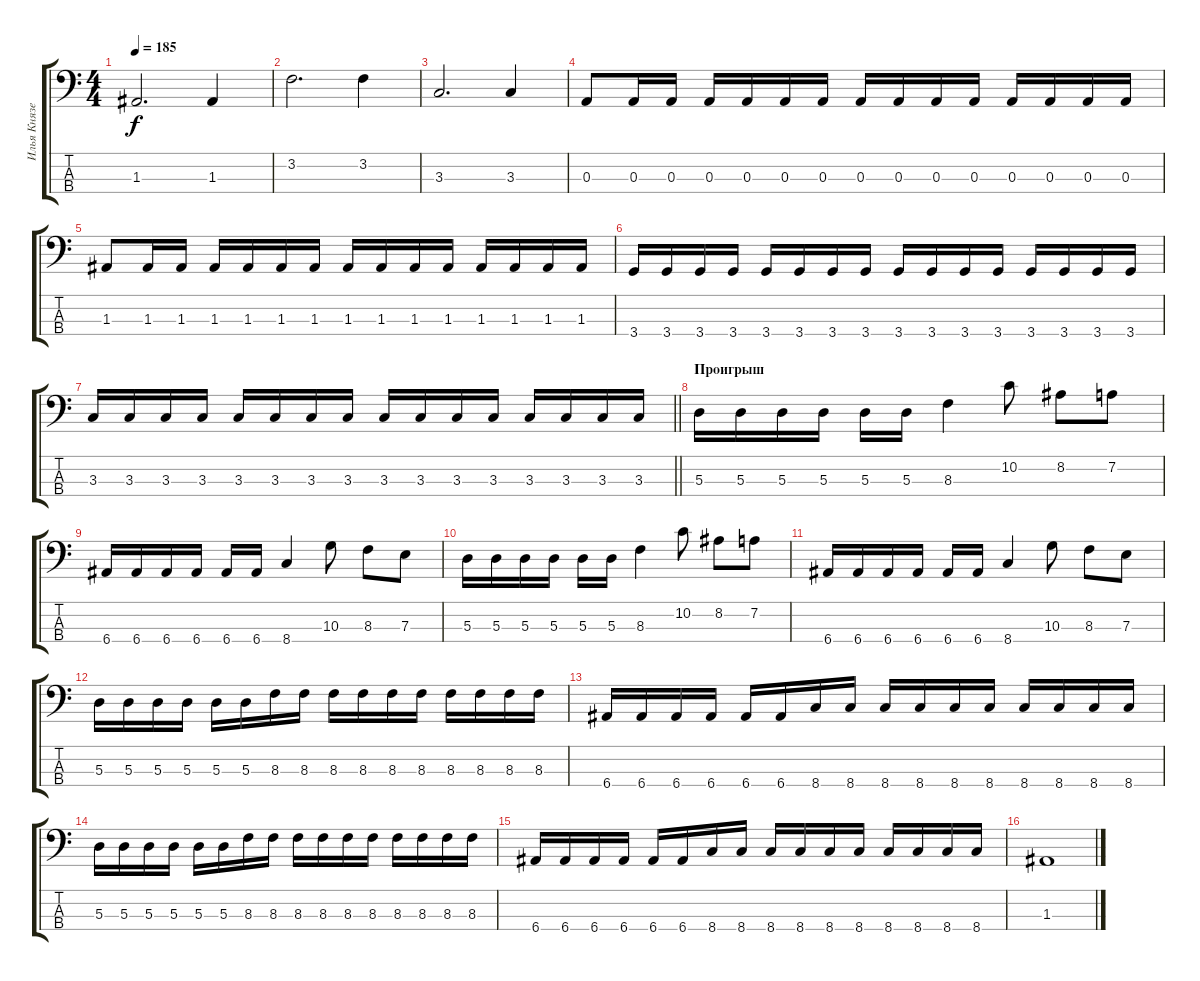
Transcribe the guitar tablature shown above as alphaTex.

\track ("Илья Князев" "Илья Князе") {instrument electricbasspick}
\staff {score tabs}
\tuning (G2 D2 A1 E1) {hide}
\ts (4 4)
\tempo 185
\clef f4
\ks c
1.3.2{d dy f} 1.3.4 |
3.2.2{d} 3.2.4 |
3.3.2{d} 3.3.4 |
0.3.8 0.3.16 0.3.16 0.3.16 0.3.16 0.3.16 0.3.16 0.3.16 0.3.16 0.3.16 0.3.16 0.3.16 0.3.16 0.3.16 0.3.16 |
1.3.8 1.3.16 1.3.16 1.3.16 1.3.16 1.3.16 1.3.16 1.3.16 1.3.16 1.3.16 1.3.16 1.3.16 1.3.16 1.3.16 1.3.16 |
3.4.16 3.4.16 3.4.16 3.4.16 3.4.16 3.4.16 3.4.16 3.4.16 3.4.16 3.4.16 3.4.16 3.4.16 3.4.16 3.4.16 3.4.16 3.4.16 |
\barLineRight lightlight
3.3.16 3.3.16 3.3.16 3.3.16 3.3.16 3.3.16 3.3.16 3.3.16 3.3.16 3.3.16 3.3.16 3.3.16 3.3.16 3.3.16 3.3.16 3.3.16 |
\section ("" "Проигрыш")
5.3.16 5.3.16 5.3.16 5.3.16 5.3.16 5.3.16 8.3.4 10.2.8 8.2.8 7.2.8 |
6.4.16 6.4.16 6.4.16 6.4.16 6.4.16 6.4.16 8.4.4 10.3.8 8.3.8 7.3.8 |
5.3.16 5.3.16 5.3.16 5.3.16 5.3.16 5.3.16 8.3.4 10.2.8 8.2.8 7.2.8 |
6.4.16 6.4.16 6.4.16 6.4.16 6.4.16 6.4.16 8.4.4 10.3.8 8.3.8 7.3.8 |
5.3.16 5.3.16 5.3.16 5.3.16 5.3.16 5.3.16 8.3.16 8.3.16 8.3.16 8.3.16 8.3.16 8.3.16 8.3.16 8.3.16 8.3.16 8.3.16 |
6.4.16 6.4.16 6.4.16 6.4.16 6.4.16 6.4.16 8.4.16 8.4.16 8.4.16 8.4.16 8.4.16 8.4.16 8.4.16 8.4.16 8.4.16 8.4.16 |
5.3.16 5.3.16 5.3.16 5.3.16 5.3.16 5.3.16 8.3.16 8.3.16 8.3.16 8.3.16 8.3.16 8.3.16 8.3.16 8.3.16 8.3.16 8.3.16 |
6.4.16 6.4.16 6.4.16 6.4.16 6.4.16 6.4.16 8.4.16 8.4.16 8.4.16 8.4.16 8.4.16 8.4.16 8.4.16 8.4.16 8.4.16 8.4.16 |
1.3.1
